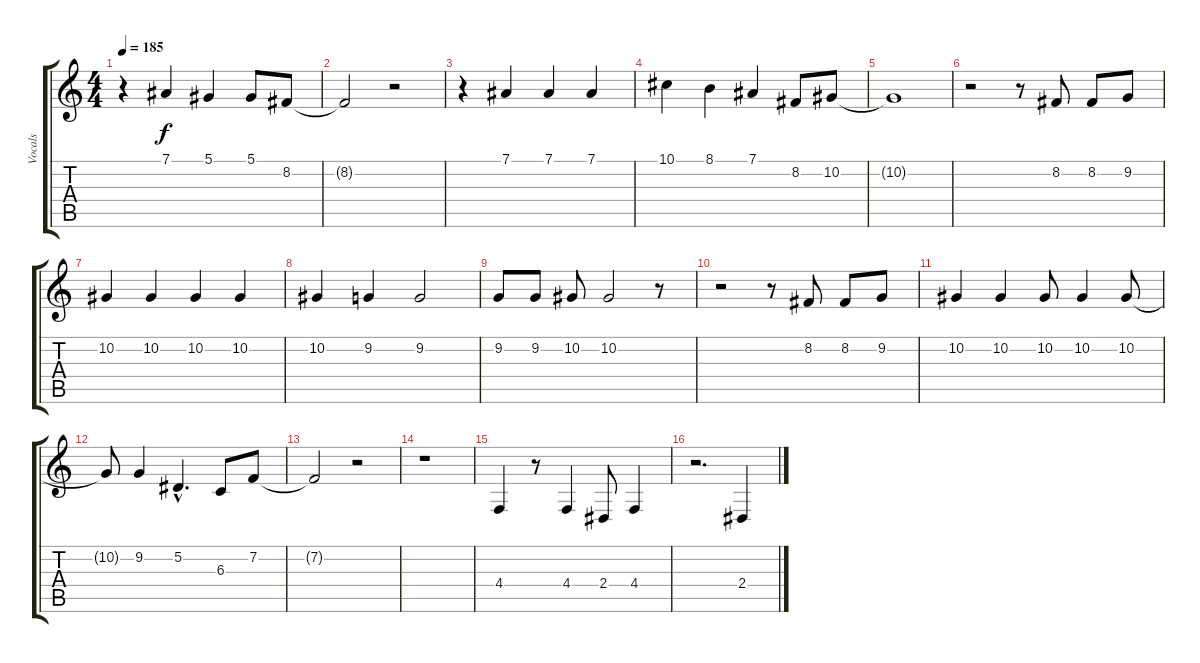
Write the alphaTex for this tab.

\track ("Vocals" "Vocals") {instrument lead6voice}
\staff {score tabs}
\tuning (Eb4 Bb3 Gb3 Db3 Ab2 Eb2) {hide}
\ts (4 4)
\tempo 185
\clef g2
\ks c
r.4{dy f} 7.1.4 5.1.4 5.1.8 8.2.8 |
8.2{t}.2 r.2 |
r.4 7.1.4 7.1.4 7.1.4 |
10.1.4 8.1.4 7.1.4 8.2.8 10.2.8 |
10.2{t}.1 |
r.2 r.8 8.2.8 8.2.8 9.2.8 |
10.2.4 10.2.4 10.2.4 10.2.4 |
10.2.4 9.2.4 9.2.2 |
9.2.8 9.2.8 10.2.8 10.2.2 r.8 |
r.2 r.8 8.2.8 8.2.8 9.2.8 |
10.2.4 10.2.4 10.2.8 10.2.4 10.2.8 |
10.2{t}.8 9.2.4 5.2{hac}.4{d} 6.3.8 7.2.8 |
7.2{t}.2 r.2 |
r.1 |
4.4.4 r.8 4.4.4 2.4.8 4.4.4 |
r.2{d} 2.4.4
